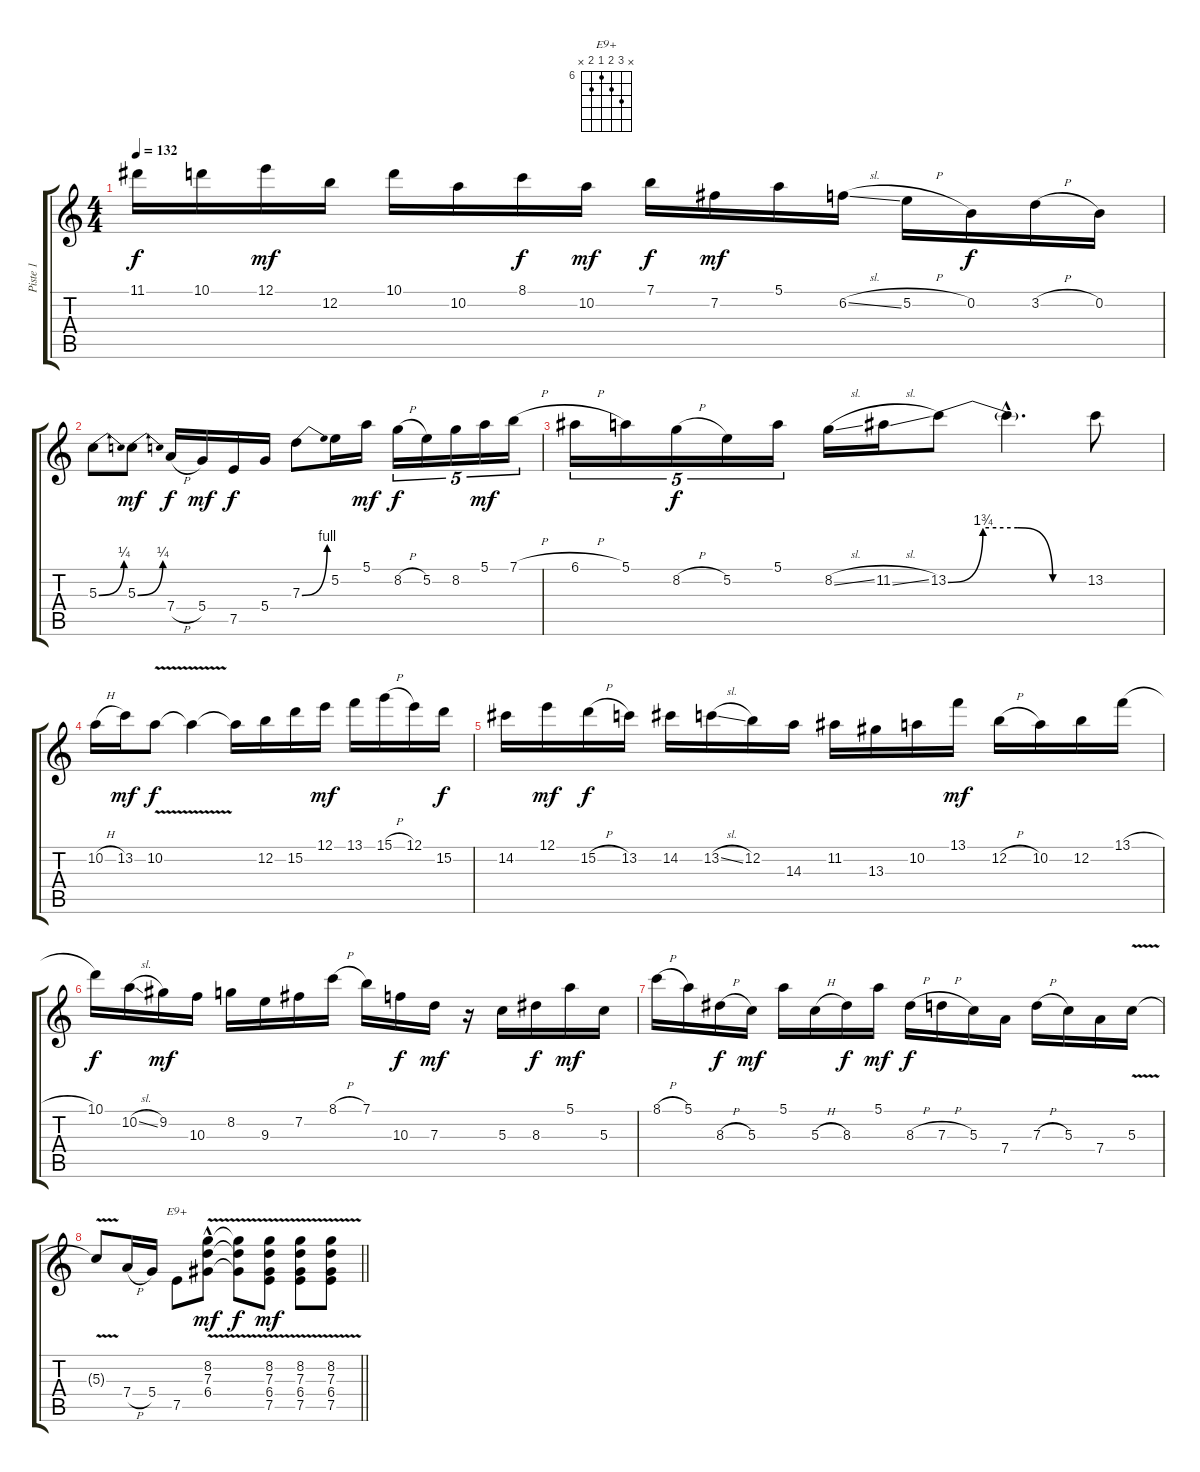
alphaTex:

\track ("Piste 1" "Piste 1") {instrument overdrivenguitar}
\staff {score tabs}
\tuning (E4 B3 G3 D3 A2 E2) {hide}
\chord ("E9+" x 8 7 6 7 x) {firstfret 6}
\ts (4 4)
\tempo 132
\clef g2
\ks c
11.1{t}.16{dy f} 10.1.16 12.1.16{dy mf} 12.2.16 10.1.16 10.2.16 8.1.16{dy f} 10.2.16{dy mf} 7.1.16{dy f} 7.2.16{dy mf} 5.1.16 6.2{sl}.16 5.2{h}.16 0.2.16{dy f} 3.2{h}.16 0.2.16 |
5.3{be (bend 0 0 60 1)}.8 5.3{be (bend 0 0 60 1)}.8{dy mf} 7.4{h}.16{dy f} 5.4.16{dy mf} 7.5.16{dy f} 5.4.16 7.3{be (bend 0 0 60 4)}.8 5.2.16 5.1.16{dy mf} 8.2{h}.16{tu (5 4) dy f} 5.2.16{tu (5 4)} 8.2.16{tu (5 4)} 5.1.16{tu (5 4) dy mf} 7.1{h}.16{tu (5 4)} |
6.1{h}.16{tu (5 4)} 5.1.16{tu (5 4)} 8.2{h}.16{tu (5 4) dy f} 5.2.16{tu (5 4)} 5.1.16{tu (5 4)} 8.2{sl}.16 11.2{sl}.16 13.2{be (custom 0 0 15 7 30 7 45 0 60 0)}.8 13.2{hac t}.4{d} 13.2.8 |
10.2{h}.16 13.2.16{dy mf} 10.2{v}.8{dy f} 10.2{t}.4 10.2{t}.16 12.2.16 15.2.16 12.1.16{dy mf} 13.1.16 15.1{h}.16 12.1.16 15.2.16{dy f} |
14.2.16 12.1.16{dy mf} 15.2{h}.16{dy f} 13.2.16 14.2.16 13.2{sl}.16 12.2.16 14.3.16 11.2.16 13.3.16 10.2.16 13.1.16{dy mf} 12.2{h}.16 10.2.16 12.2.16 13.1{h}.16 |
10.1.16{dy f} 10.2{sl}.16 9.2.16{dy mf} 10.3.16 8.2.16 9.3.16 7.2.16 8.1{h}.16 7.1.16 10.3.16{dy f} 7.3.16{dy mf} r.16 5.3.16 8.3.16{dy f} 5.1.16{dy mf} 5.3.16 |
8.1{h}.16 5.1.16 8.3{h}.16{dy f} 5.3.16{dy mf} 5.1.16 5.3{h}.16 8.3.16{dy f} 5.1.16{dy mf} 8.3{h}.16{dy f} 7.3{h}.16 5.3.16 7.4.16 7.3{h}.16 5.3.16 7.4.16 5.3{v}.16 |
\barLineRight lightlight
5.3{t}.8 7.4{h}.16 5.4.16 7.5.8{ch "E9+"} (8.2 7.3 6.4{v hac}).8{dy mf} (8.2{t} 7.3{t} 6.4{t}).8{dy f} (8.2 7.3 6.4 7.5{v}).8{dy mf} (8.2 7.3 6.4{v} 7.5).8 (8.2 7.3 6.4 7.5{v}).8
